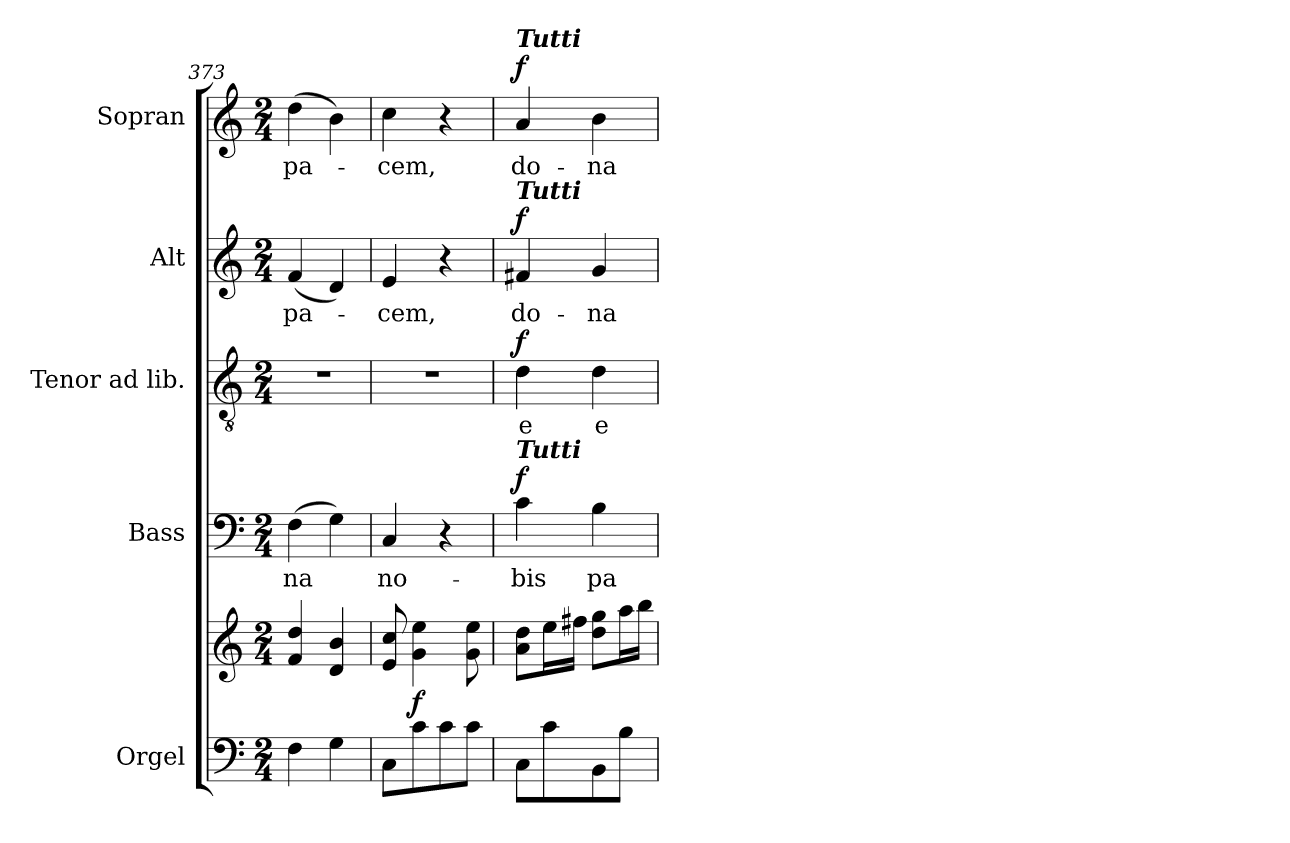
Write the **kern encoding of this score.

**kern	**kern	**dynam	**kern	**text	**dynam	**kern	**text	**dynam	**kern	**text	**dynam	**kern	**text	**dynam
*part5	*part5	*part5	*part4	*part4	*part4	*part3	*part3	*part3	*part2	*part2	*part2	*part1	*part1	*part1
*staff6	*staff5	*staff5/6	*staff4	*staff4	*staff4	*staff3	*staff3	*staff3	*staff2	*staff2	*staff2	*staff1	*staff1	*staff1
*I"Orgel	*	*	*I"Bass	*	*	*I"Tenor ad lib.	*	*	*I"Alt	*	*	*I"Sopran	*	*
*I'Org.	*	*	*I'B	*	*	*I'T	*	*	*I'A	*	*	*I'S	*	*
*clefF4	*clefG2	*	*clefF4	*	*	*clefGv2	*	*	*clefG2	*	*	*clefG2	*	*
*k[]	*k[]	*	*k[]	*	*	*k[]	*	*	*k[]	*	*	*k[]	*	*
*C:	*C:	*	*C:	*	*	*C:	*	*	*C:	*	*	*C:	*	*
*M2/4	*M2/4	*	*M2/4	*	*	*M2/4	*	*	*M2/4	*	*	*M2/4	*	*
=373	=373	=373	=373	=373	=373	=373	=373	=373	=373	=373	=373	=373	=373	=373
!	!	!	!	!LO:LY:b	!	!	!	!	!	!LO:LY:b	!	!	!LO:LY:b	!
4F\	4f/ 4dd/	.	(>4F\	-na	.	2r	.	.	(<4f/	pa-	.	(>4dd\	pa-	.
4G\	4d/ 4b/	.	4G\)	.	.	.	.	.	4d/)	.	.	4b\)	.	.
=374	=374	=374	=374	=374	=374	=374	=374	=374	=374	=374	=374	=374	=374	=374
!	!	!	!	!LO:LY:b	!	!	!	!	!	!LO:LY:b	!	!	!LO:LY:b	!
8C\L	8e/ 8cc/	.	4C/	no-	.	2r	.	.	4e/	-cem,	.	4cc\	-cem,	.
!	!	!LO:DY:b	!	!	!	!	!	!	!	!	!	!	!	!
8c\	4g\ 4ee\	f	.	.	.	.	.	.	.	.	.	.	.	.
8c\	.	.	4r	.	.	.	.	.	4r	.	.	4r	.	.
8c\J	8g\ 8ee\	.	.	.	.	.	.	.	.	.	.	.	.	.
=375	=375	=375	=375	=375	=375	=375	=375	=375	=375	=375	=375	=375	=375	=375
!	!	!	!	!	!	!	!	!	!	!	!	!LO:TX:a:Bi:t=Tutti	!	!
!	!	!	!	!	!	!	!	!	!LO:TX:a:Bi:t=Tutti	!	!	!	!	!
!	!	!	!LO:TX:a:Bi:t=Tutti	!	!	!	!	!	!	!	!	!	!	!
!	!	!	!	!LO:LY:b	!LO:DY:a	!	!LO:LY:b	!LO:DY:a	!	!LO:LY:b	!LO:DY:a	!	!LO:LY:b	!LO:DY:a
8C\L	8a\ 8dd\L	.	4c\	-bis	f	4d\	-e	f	4f#X/	do-	f	4a/	do-	f
8c\	16ee\L	.	.	.	.	.	.	.	.	.	.	.	.	.
.	16ff#X\JJ	.	.	.	.	.	.	.	.	.	.	.	.	.
!	!	!	!	!LO:LY:b	!	!	!LO:LY:b	!	!	!LO:LY:b	!	!	!LO:LY:b	!
8BB\	8dd\ 8gg\L	.	4B\	pa-	.	4d\	e-	.	4g/	-na	.	4b\	-na	.
8B\J	16aa\L	.	.	.	.	.	.	.	.	.	.	.	.	.
.	16bb\JJ	.	.	.	.	.	.	.	.	.	.	.	.	.
=	=	=	=	=	=	=	=	=	=	=	=	=	=	=
*-	*-	*-	*-	*-	*-	*-	*-	*-	*-	*-	*-	*-	*-	*-
